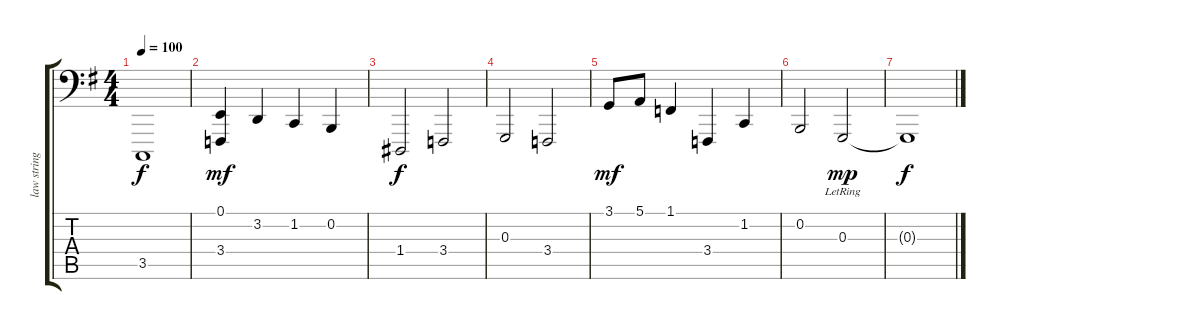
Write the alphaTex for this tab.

\track ("law strings" "law string") {instrument tremolostrings}
\staff {score tabs}
\tuning (E2 B1 G1 D1 A0 E0) {hide}
\ts (4 4)
\tempo 100
\clef f4
\ks g
3.5.1{dy f} |
(0.1 3.4).4{dy mf} 3.2.4 1.2.4 0.2.4 |
1.4.2{dy f} 3.4.2 |
0.3.2 3.4.2 |
3.1.8{dy mf} 5.1.8 1.1.4 3.4.4 1.2.4 |
0.2.2 0.3{lr}.2{dy mp} |
0.3{t}.1{dy f volume 7}
